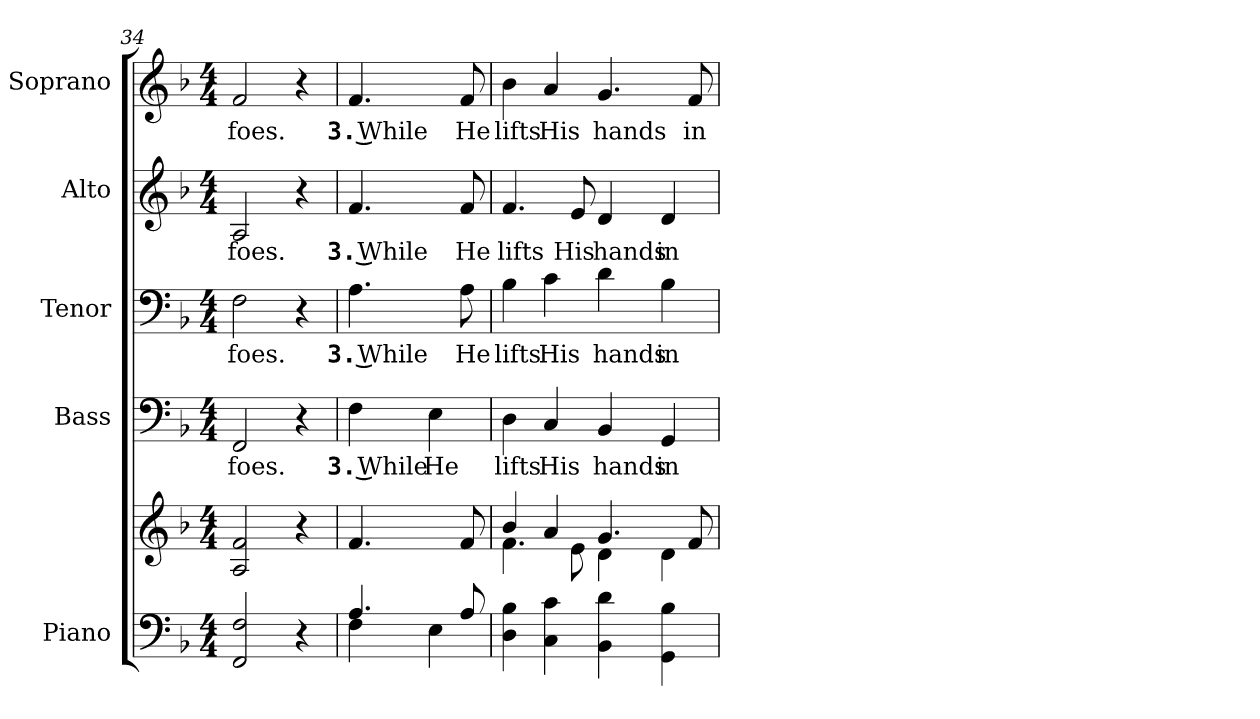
**kern	**kern	**kern	**text	**kern	**text	**kern	**text	**kern	**text
*part5	*part5	*part4	*part4	*part3	*part3	*part2	*part2	*part1	*part1
*staff6	*staff5	*staff4	*staff4	*staff3	*staff3	*staff2	*staff2	*staff1	*staff1
*I"Piano	*	*I"Bass	*	*I"Tenor	*	*I"Alto	*	*I"Soprano	*
*I'Pno.	*	*I'B.	*	*I'T.	*	*I'A.	*	*I'S.	*
*clefF4	*clefG2	*clefF4	*	*clefF4	*	*clefG2	*	*clefG2	*
*k[b-]	*k[b-]	*k[b-]	*	*k[b-]	*	*k[b-]	*	*k[b-]	*
*d:	*d:	*d:	*	*d:	*	*d:	*	*d:	*
*M4/4	*M4/4	*M4/4	*	*M4/4	*	*M4/4	*	*M4/4	*
=34	=34	=34	=34	=34	=34	=34	=34	=34	=34
!	!	!	!LO:LY:b:color=#000000	!	!	!	!	!	!
!	!	!	!	!	!LO:LY:b:color=#000000	!	!	!	!
!	!	!	!	!	!	!	!LO:LY:b:color=#000000	!	!
!	!	!	!	!	!	!	!	!	!LO:LY:b:color=#000000
2FFi/ 2Fi	2Ai/ 2fi	2FFi/	foes.	2Fi\	foes.	2Ai/	foes.	2fi/	foes.
4r	4r	4r	.	4r	.	4r	.	4r	.
=35	=35	=35	=35	=35	=35	=35	=35	=35	=35
*^	*	*	*	*	*	*	*	*	*
!	!	!	!	!LO:LY:b:color=#000000	!	!	!	!	!	!
!	!	!	!	!	!	!LO:LY:b:color=#000000	!	!	!	!
!	!	!	!	!	!	!	!	!LO:LY:b:color=#000000	!	!
!	!	!	!	!	!	!	!	!	!	!LO:LY:b:color=#000000
4.Ai/	4Fi\	4.fi/	4Fi\	3. While	4.Ai\	3. While	4.fi/	3. While	4.fi/	3. While
!	!	!	!	!LO:LY:b:color=#000000	!	!	!	!	!	!
.	4Ei\	.	4Ei\	He	.	.	.	.	.	.
!	!	!	!	!	!	!LO:LY:b:color=#000000	!	!	!	!
!	!	!	!	!	!	!	!	!LO:LY:b:color=#000000	!	!
!	!	!	!	!	!	!	!	!	!	!LO:LY:b:color=#000000
8Ai/	.	8fi/	.	.	8Ai\	He	8fi/	He	8fi/	He
*v	*v	*	*	*	*	*	*	*	*	*
=36	=36	=36	=36	=36	=36	=36	=36	=36	=36
*	*^	*	*	*	*	*	*	*	*
!	!	!	!	!LO:LY:b:color=#000000	!	!	!	!	!	!
!	!	!	!	!	!	!LO:LY:b:color=#000000	!	!	!	!
!	!	!	!	!	!	!	!	!LO:LY:b:color=#000000	!	!
!	!	!	!	!	!	!	!	!	!	!LO:LY:b:color=#000000
4Di\ 4B-i	4b-i/	4.fi\	4Di\	lifts	4B-i\	lifts	4.fi/	lifts	4b-i\	lifts
!	!	!	!	!LO:LY:b:color=#000000	!	!	!	!	!	!
!	!	!	!	!	!	!LO:LY:b:color=#000000	!	!	!	!
!	!	!	!	!	!	!	!	!	!	!LO:LY:b:color=#000000
4Ci\ 4ci	4ai/	.	4Ci/	His	4ci\	His	.	.	4ai/	His
!	!	!	!	!	!	!	!	!LO:LY:b:color=#000000	!	!
.	.	8ei\	.	.	.	.	8ei/	His	.	.
!	!	!	!	!LO:LY:b:color=#000000	!	!	!	!	!	!
!	!	!	!	!	!	!LO:LY:b:color=#000000	!	!	!	!
!	!	!	!	!	!	!	!	!LO:LY:b:color=#000000	!	!
!	!	!	!	!	!	!	!	!	!	!LO:LY:b:color=#000000
4BB-i\ 4di	4.gi/	4di\	4BB-i/	hands	4di\	hands	4di/	hands	4.gi/	hands
!	!	!	!	!LO:LY:b:color=#000000	!	!	!	!	!	!
!	!	!	!	!	!	!LO:LY:b:color=#000000	!	!	!	!
!	!	!	!	!	!	!	!	!LO:LY:b:color=#000000	!	!
4GGi\ 4B-i	.	4di\	4GGi/	in	4B-i\	in	4di/	in	.	.
!	!	!	!	!	!	!	!	!	!	!LO:LY:b:color=#000000
.	8fi/	.	.	.	.	.	.	.	8fi/	in
*	*v	*v	*	*	*	*	*	*	*	*
=	=	=	=	=	=	=	=	=	=
*-	*-	*-	*-	*-	*-	*-	*-	*-	*-
